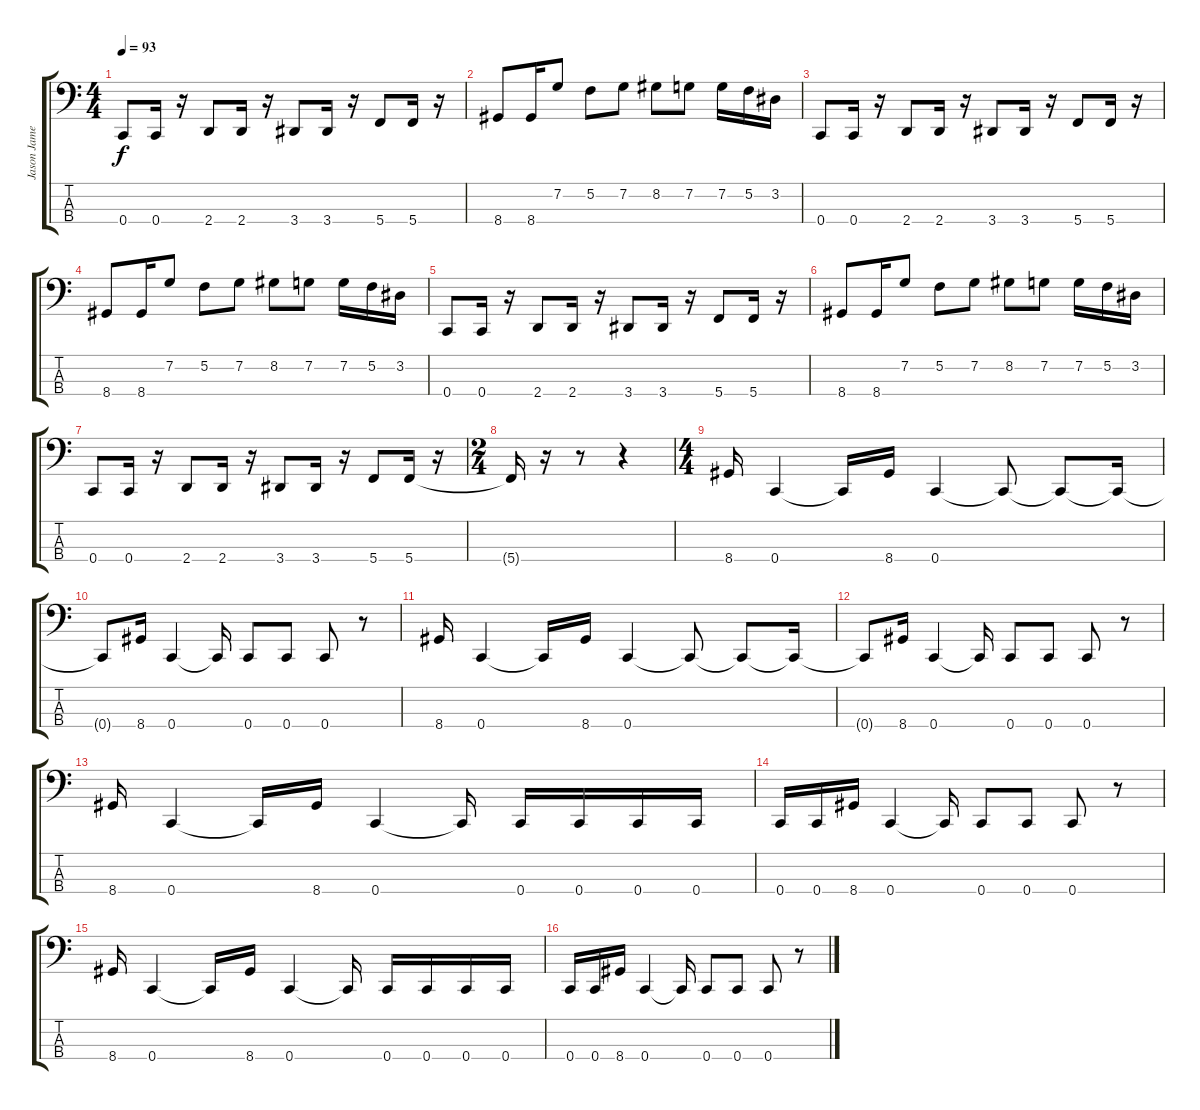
\track ("Jason James" "Jason Jame") {instrument electricbasspick}
\staff {score tabs}
\tuning (F2 C2 G1 C1) {hide}
\ts (4 4)
\tempo 93
\clef f4
\ks c
0.4.8{dy f} 0.4.16 r.16 2.4.8 2.4.16 r.16 3.4.8 3.4.16 r.16 5.4.8 5.4.16 r.16 |
8.4.8 8.4.16 7.2.8 5.2.8 7.2.8 8.2.8 7.2.8 7.2.16 5.2.16 3.2.16 |
0.4.8 0.4.16 r.16 2.4.8 2.4.16 r.16 3.4.8 3.4.16 r.16 5.4.8 5.4.16 r.16 |
8.4.8 8.4.16 7.2.8 5.2.8 7.2.8 8.2.8 7.2.8 7.2.16 5.2.16 3.2.16 |
0.4.8 0.4.16 r.16 2.4.8 2.4.16 r.16 3.4.8 3.4.16 r.16 5.4.8 5.4.16 r.16 |
8.4.8 8.4.16 7.2.8 5.2.8 7.2.8 8.2.8 7.2.8 7.2.16 5.2.16 3.2.16 |
0.4.8 0.4.16 r.16 2.4.8 2.4.16 r.16 3.4.8 3.4.16 r.16 5.4.8 5.4.16 r.16 |
\ts (2 4)
5.4{t}.16 r.16 r.8 r.4 |
\ts (4 4)
8.4.16 0.4.4 0.4{t}.16 8.4.16 0.4.4 0.4{t}.8 0.4{t}.8 0.4{t}.16 |
0.4{t}.8 8.4.16 0.4.4 0.4{t}.16 0.4.8 0.4.8 0.4.8 r.8 |
8.4.16 0.4.4 0.4{t}.16 8.4.16 0.4.4 0.4{t}.8 0.4{t}.8 0.4{t}.16 |
0.4{t}.8 8.4.16 0.4.4 0.4{t}.16 0.4.8 0.4.8 0.4.8 r.8 |
8.4.16 0.4.4 0.4{t}.16 8.4.16 0.4.4 0.4{t}.16 0.4.16 0.4.16 0.4.16 0.4.16 |
0.4.16 0.4.16 8.4.16 0.4.4 0.4{t}.16 0.4.8 0.4.8 0.4.8 r.8 |
8.4.16 0.4.4 0.4{t}.16 8.4.16 0.4.4 0.4{t}.16 0.4.16 0.4.16 0.4.16 0.4.16 |
0.4.16 0.4.16 8.4.16 0.4.4 0.4{t}.16 0.4.8 0.4.8 0.4.8 r.8
